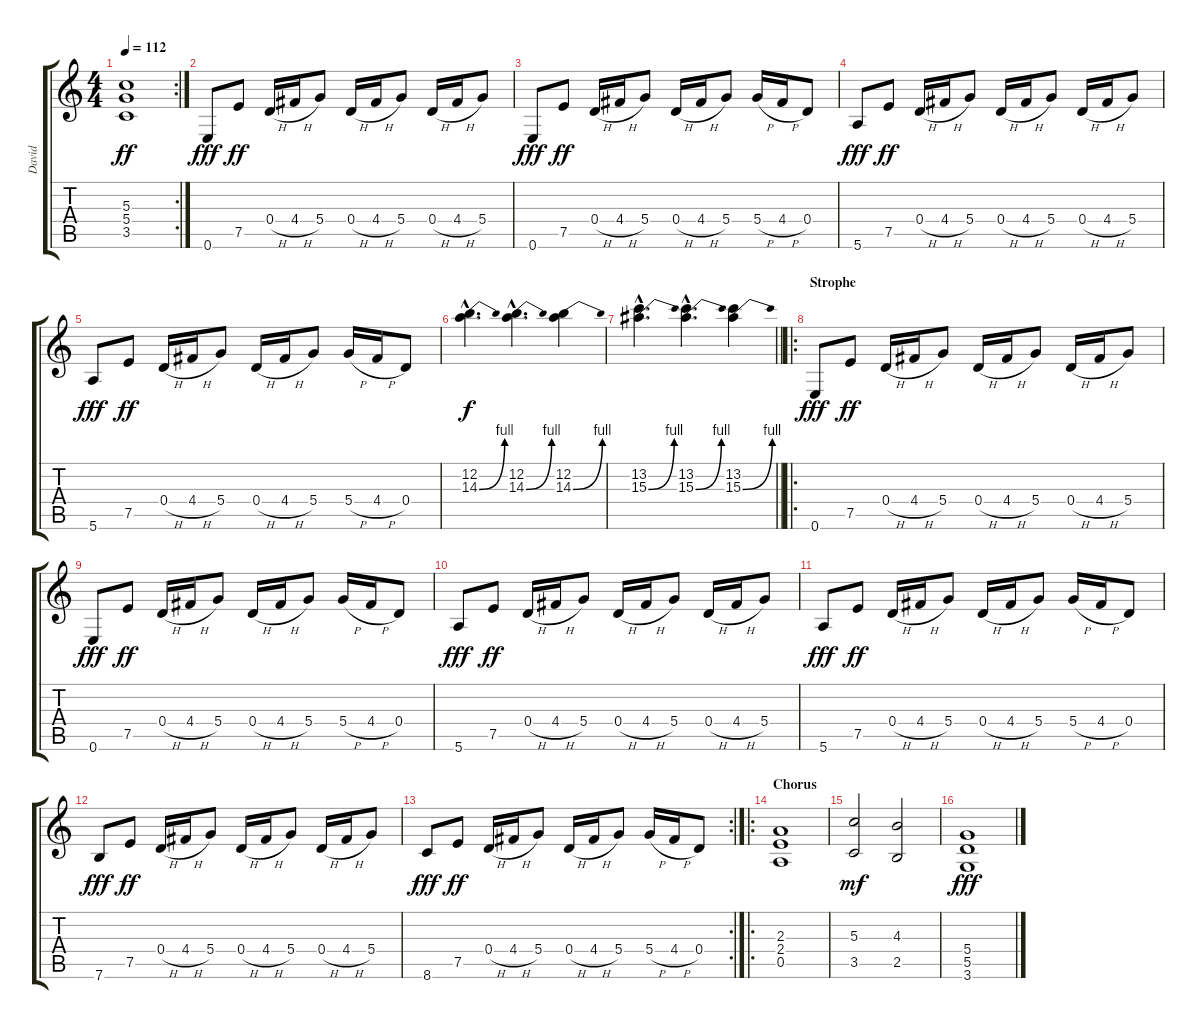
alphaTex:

\track ("David" "David") {instrument distortionguitar}
\staff {score tabs}
\tuning (E4 B3 G3 D3 A2 E2) {hide}
\rc 2
\ts (4 4)
\tempo 112
\clef g2
\ks c
(5.3 5.4 3.5).1{dy ff} |
0.6.8{dy fff} 7.5.8{dy ff} 0.4{h}.16 4.4{h}.16 5.4.8 0.4{h}.16 4.4{h}.16 5.4.8 0.4{h}.16 4.4{h}.16 5.4.8 |
0.6.8{dy fff} 7.5.8{dy ff} 0.4{h}.16 4.4{h}.16 5.4.8 0.4{h}.16 4.4{h}.16 5.4.8 5.4{h}.16 4.4{h}.16 0.4.8 |
5.6.8{dy fff} 7.5.8{dy ff} 0.4{h}.16 4.4{h}.16 5.4.8 0.4{h}.16 4.4{h}.16 5.4.8 0.4{h}.16 4.4{h}.16 5.4.8 |
5.6.8{dy fff} 7.5.8{dy ff} 0.4{h}.16 4.4{h}.16 5.4.8 0.4{h}.16 4.4{h}.16 5.4.8 5.4{h}.16 4.4{h}.16 0.4.8 |
(12.2{hac} 14.3{be (bend 0 0 60 4) hac}).4{d dy f} (12.2{hac} 14.3{be (bend 0 0 60 4) hac}).4{d} (12.2 14.3{be (bend 0 0 60 4)}).4 |
\barLineRight lightlight
(13.2{hac} 15.3{be (bend 0 0 60 4) hac}).4{d} (13.2{hac} 15.3{be (bend 0 0 60 4) hac}).4{d} (13.2 15.3{be (bend 0 0 60 4)}).4 |
\ro
\section ("" "Strophe")
0.6.8{dy fff} 7.5.8{dy ff} 0.4{h}.16 4.4{h}.16 5.4.8 0.4{h}.16 4.4{h}.16 5.4.8 0.4{h}.16 4.4{h}.16 5.4.8 |
0.6.8{dy fff} 7.5.8{dy ff} 0.4{h}.16 4.4{h}.16 5.4.8 0.4{h}.16 4.4{h}.16 5.4.8 5.4{h}.16 4.4{h}.16 0.4.8 |
5.6.8{dy fff} 7.5.8{dy ff} 0.4{h}.16 4.4{h}.16 5.4.8 0.4{h}.16 4.4{h}.16 5.4.8 0.4{h}.16 4.4{h}.16 5.4.8 |
5.6.8{dy fff} 7.5.8{dy ff} 0.4{h}.16 4.4{h}.16 5.4.8 0.4{h}.16 4.4{h}.16 5.4.8 5.4{h}.16 4.4{h}.16 0.4.8 |
7.6.8{dy fff} 7.5.8{dy ff} 0.4{h}.16 4.4{h}.16 5.4.8 0.4{h}.16 4.4{h}.16 5.4.8 0.4{h}.16 4.4{h}.16 5.4.8 |
\rc 2
8.6.8{dy fff} 7.5.8{dy ff} 0.4{h}.16 4.4{h}.16 5.4.8 0.4{h}.16 4.4{h}.16 5.4.8 5.4{h}.16 4.4{h}.16 0.4.8 |
\ro
\section ("" "Chorus")
(2.3 2.4 0.5).1 |
(5.3 3.5).2{dy mf} (4.3 2.5).2 |
(5.4 5.5 3.6).1{dy fff}
